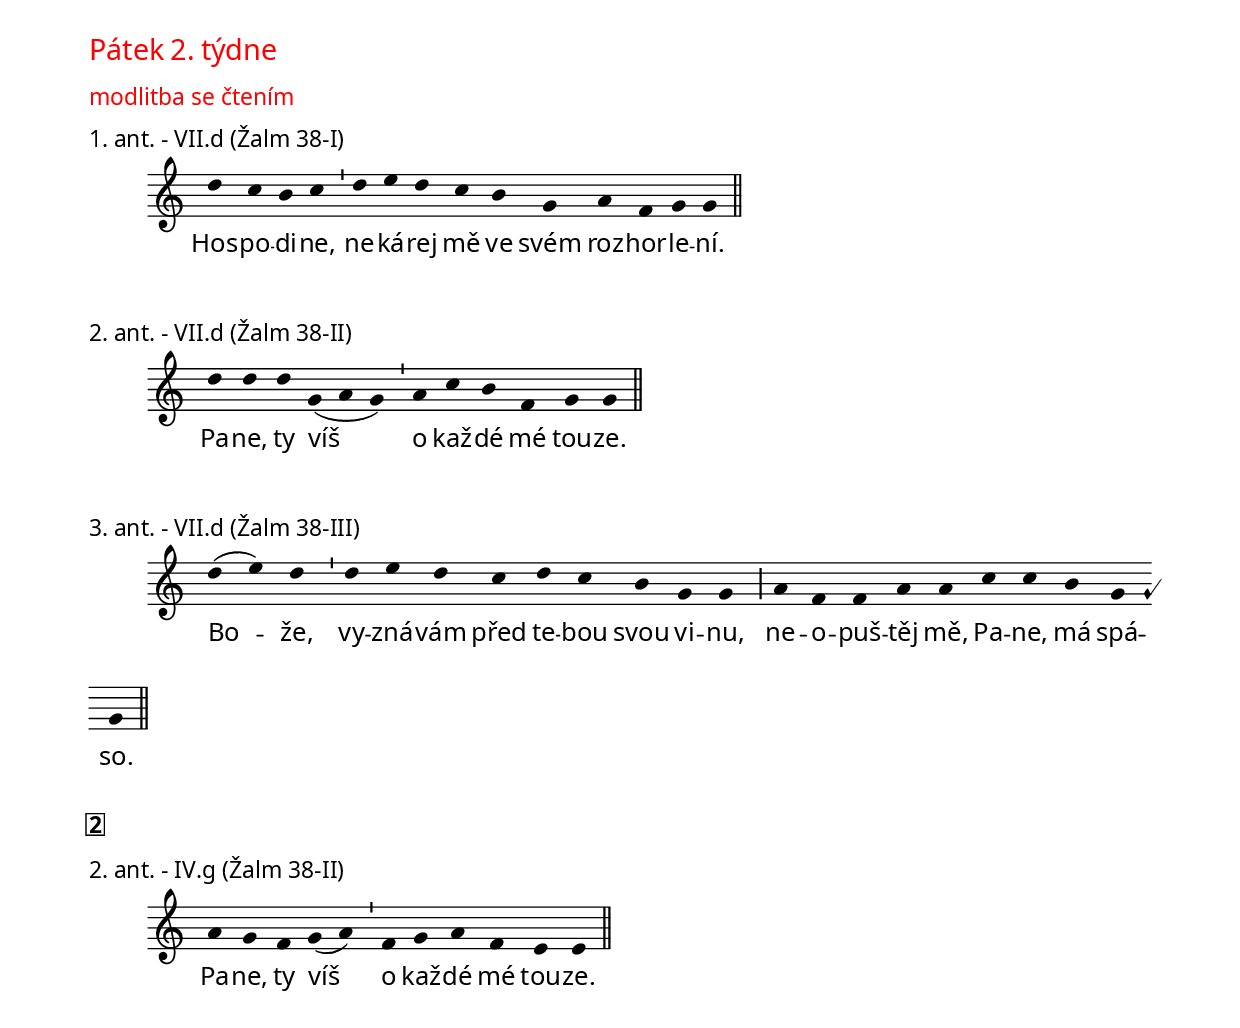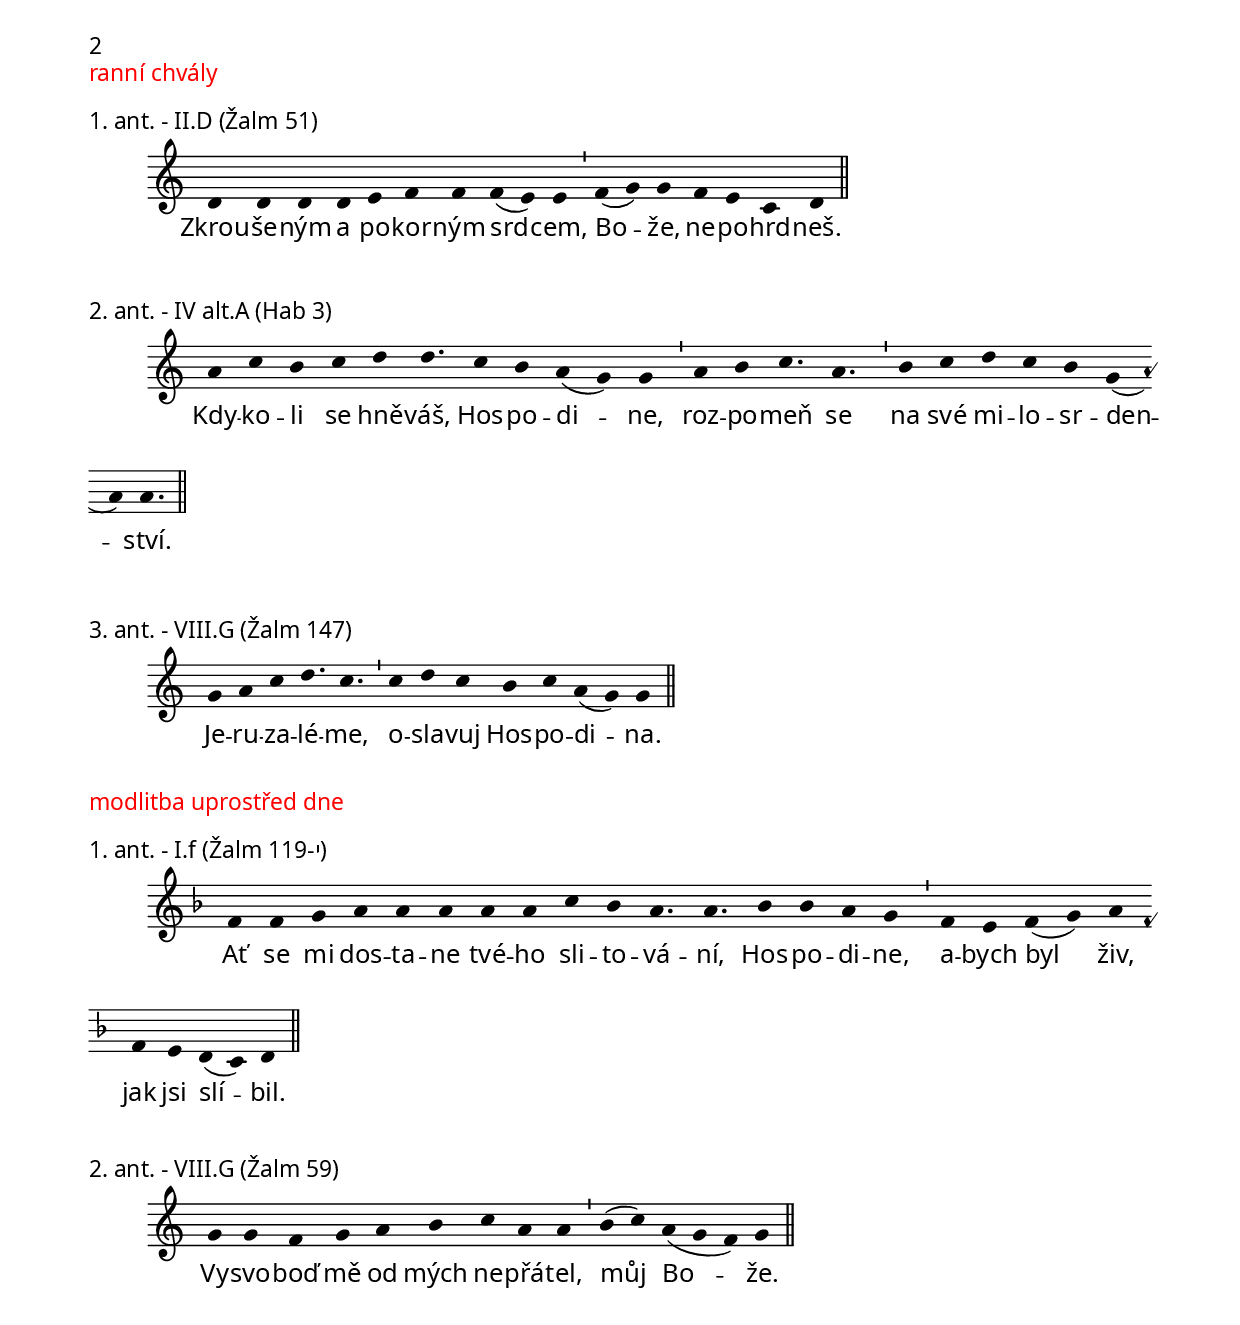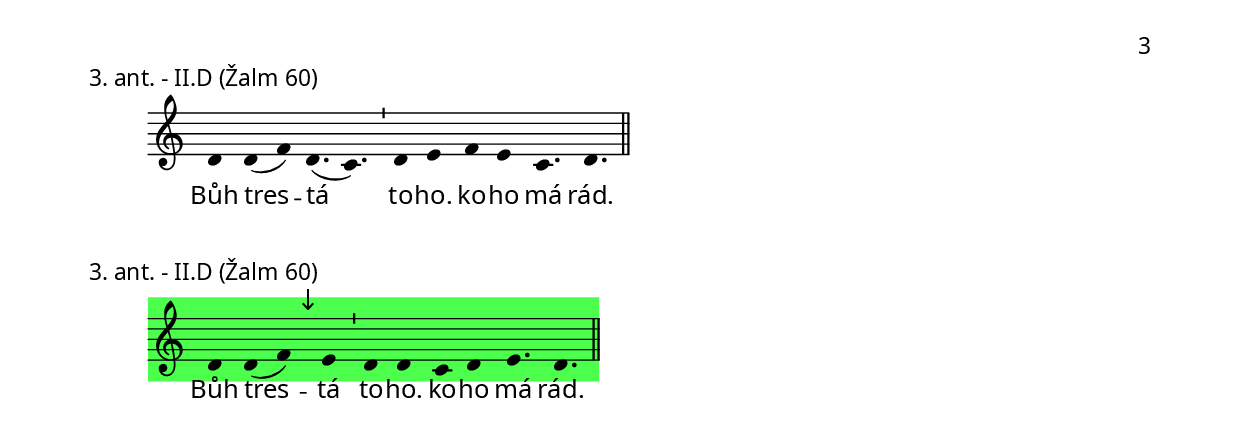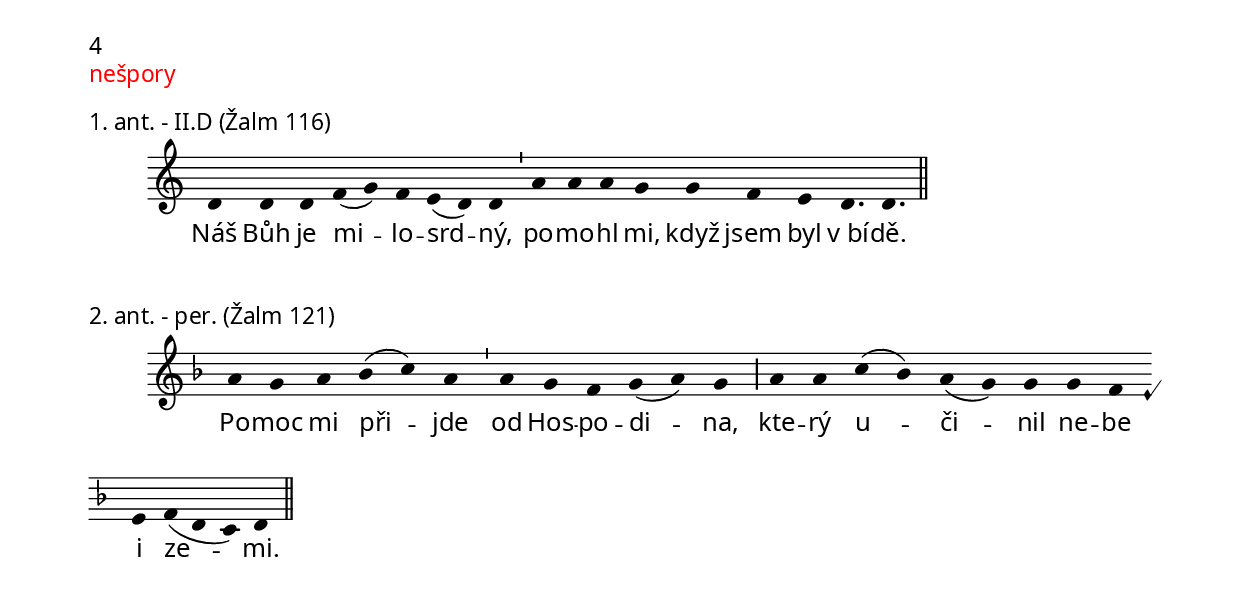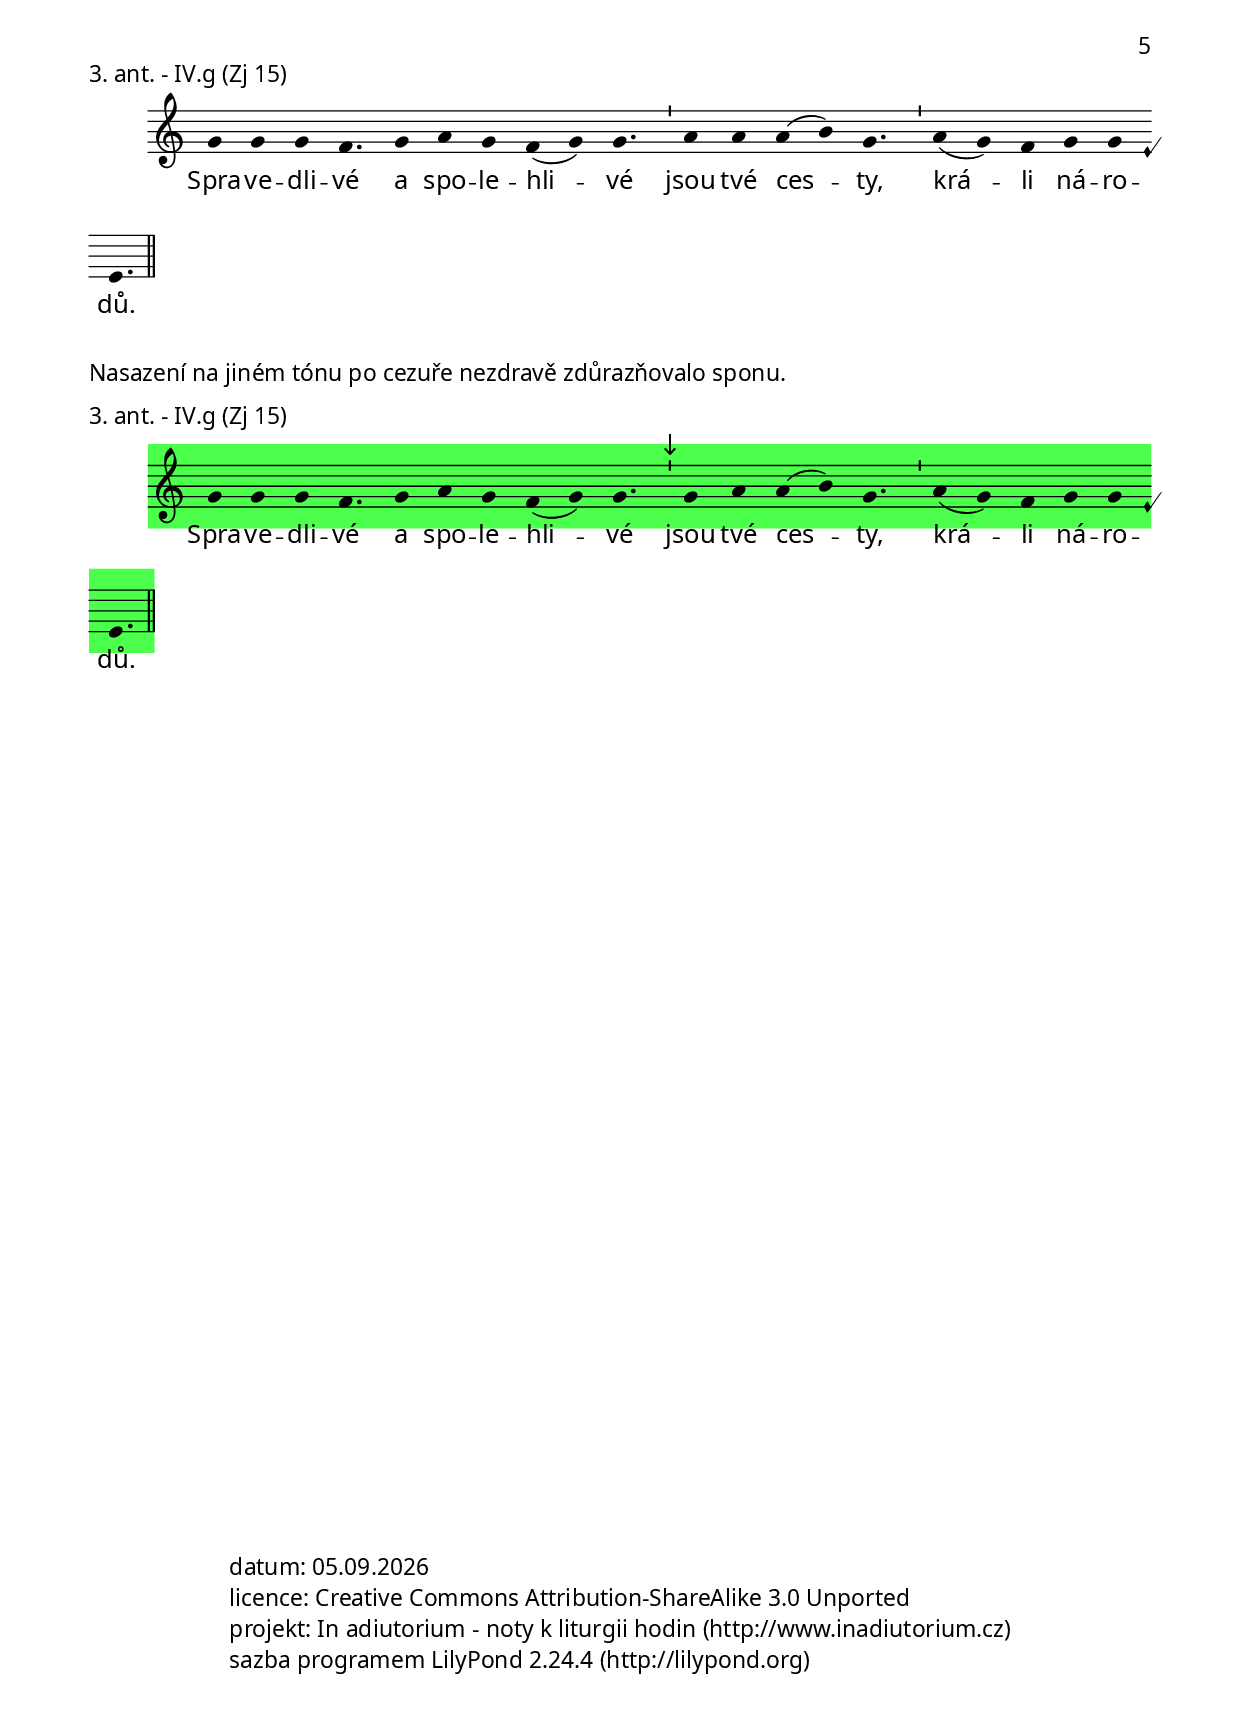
\include "../spolecne.ly"

\markup {\nadpisDen {Pátek 2. týdne}}

%\markup {\nadpisHodinka {"invitatorium"}}

%\score { \tIIpatekInvitatorium }

\markup {\nadpisHodinka {"modlitba se čtením"}}

\score {
  \relative c'' {
    \choralniRezim
    d4 c b c \barMin
    d e d c b g a f g g \barFinalis 
  }
  \addlyrics {
    Hos -- po -- di -- ne,
    ne -- ká -- rej mě ve svém roz -- hor -- le -- ní.
    
    % aleluja v breviari neni
  }
  \header {
    quid = "1. ant."
    modus = "VII"
    differentia = "d" 
    psalmus = "Žalm 38-I"
    id = ""
    piece = \markup {\sestavTitulek}
  }
}

\score {
  \relative c'' {
    \choralniRezim
    d4 d d g,( a g) \barMin
    a c b f g g \barFinalis
  }
  \addlyrics {
    Pa -- ne, ty víš 
    o kaž -- dé mé tou -- ze.
    
    A -- le -- lu -- ja.
  }
  \header {
    quid = "2. ant."
    modus = "VII"
    differentia = "d" 
    psalmus = "Žalm 38-II"
    id = ""
    piece = \markup {\sestavTitulek}
  }
}

\score {
  \relative c'' {
    \choralniRezim
    d4( e) d \barMin d e d c d c b g g \barMaior
    a f f a a c c b g g \barFinalis
  }
  \addlyrics {
    Bo -- že, vy -- zná -- vám před te -- bou svou vi -- nu,
    ne -- o -- puš -- těj mě, Pa -- ne, má spá -- so.
    
    A -- le -- lu -- ja.
  }
  \header {
    quid = "3. ant."
    modus = "VII"
    differentia = "d" 
    psalmus = "Žalm 38-III"
    id = ""
    piece = \markup {\sestavTitulek}
  }
}

\markup\nadpisSkupiny 2

\score {
  \relative c'' {
    \choralniRezim
    a4 g f g( a) \barMin
    f g a f e e \barFinalis
  }
  \addlyrics {
    Pa -- ne, ty víš 
    o kaž -- dé mé tou -- ze.
    
    A -- le -- lu -- ja.
  }
  \header {
    quid = "2. ant."
    modus = "IV"
    differentia = "g" 
    psalmus = "Žalm 38-II"
    id = ""
    piece = \markup {\sestavTitulek}
  }
}

\pageBreak

\markup {\nadpisHodinka {"ranní chvály"}}

\score {
  \relative c' {
    \choralniRezim
    d4 d d d e f f f( e) e \barMin f( g) g f e c d \barFinalis
  }
  \addlyrics {
    Zkrou -- še -- ným a po -- kor -- ným srd -- cem, Bo -- že, ne -- po -- hrd -- neš.
  }
  \header {
    quid = "1. ant."
    modus = "II"
    differentia = "D" 
    psalmus = "Žalm 51"
    id = "rch-ant1"
    piece = \markup {\sestavTitulek}
  }
}

\score {
  \relative c'' {
    \choralniRezim
    a4 c b c d d4. c4 b a( g) g \barMin a4 b c4. a \barMin
    b4 c d c b g( a) a4. \barFinalis
  }
  \addlyrics {
    Kdy -- ko -- li se hně -- váš, Hos -- po -- di -- ne,
    roz -- po -- meň se na své mi -- lo -- sr -- den -- ství.
  }
  \header {
    quid = "2. ant."
    modus = "IV alt"
    differentia = "A" 
    psalmus = "Hab 3"
    id = "rch-ant2"
    piece = \markup {\sestavTitulek}
  }
}

\score {
  \relative c'' {
    \choralniRezim
    g4 a c d4. c \barMin c4 d c b c a( g) g \barFinalis
  }
  \addlyrics {
    Je -- ru -- za -- lé -- me, o -- sla -- vuj Hos -- po -- di -- na.
  }
  \header {
    quid = "3. ant."
    modus = "VIII"
    differentia = "G" 
    psalmus = "Žalm 147"
    id = "rch-ant3"
    piece = \markup {\sestavTitulek}
  }
}

%\score { \tIIpatekAntBenedictus }

\markup {\nadpisHodinka {"modlitba uprostřed dne"}}

\score {
  \relative c' {
    \choralniRezim
    \key f \major
    f4 f g a a a a a c bes a4. a bes4 bes a g \barMin
    f e f( g) a f e d( c) d \barFinalis
  }
  \addlyrics {
    Ať se mi dos -- ta -- ne tvé -- ho sli -- to -- vá -- ní,
    Hos -- po -- di -- ne, a -- bych byl živ, jak jsi slí -- bil.
  }
  \header {
    quid = "1. ant."
    modus = "I"
    differentia = "f" 
    psalmus = "Žalm 119-י"
    id = "up-ant1"
    piece = \markup {\sestavTitulek}
  }
}

\score {
  \relative c'' {
    \choralniRezim
    g4 g f g a b c a a \barMin b( c) a( g f) g \barFinalis
  }
  \addlyrics {
    Vy -- svo -- boď mě od mých ne -- přá -- tel, můj Bo -- že.
  }
  \header {
    quid = "2. ant."
    modus = "VIII"
    differentia = "G" 
    psalmus = "Žalm 59"
    id = "up-ant2"
    piece = \markup {\sestavTitulek}
  }
}

\pageBreak

\score {
  \relative c' {
    \choralniRezim
    d4 d( f) d4.( c) \barMin d4 e f e c4. d \barFinalis
  }
  \addlyrics {
    Bůh tres -- tá to -- ho. ko -- ho má rád.
  }
  \header {
    quid = "3. ant."
    modus = "II"
    differentia = "D" 
    psalmus = "Žalm 60"
    id = "up-ant3"
    piece = \markup {\sestavTitulek}
  }
}

\score {
  \relative c' {
    \zvyraznovacZeleny
    \choralniRezim
    d4 d( f) \mark\sipka e \barMin d d c d e4. d \barFinalis
  }
  \addlyrics {
    Bůh tres -- tá to -- ho. ko -- ho má rád.
  }
  \header {
    quid = "3. ant."
    modus = "II"
    differentia = "D" 
    psalmus = "Žalm 60"
    id = "up-ant3"
    piece = \markup {\sestavTitulek}
  }
}

\pageBreak

\markup {\nadpisHodinka {"nešpory"}}

\score {
  \relative c' {
    \choralniRezim
    d4 d d f( g) f e( d) d \barMin a' a a g g f e d4. d \barFinalis
  }
  \addlyrics {
    Náš Bůh je mi -- lo -- srd -- ný, po -- mo -- hl mi,
    když jsem byl v_bí -- dě.
  }
  \header {
    quid = "1. ant."
    modus = "II"
    differentia = "D" 
    psalmus = "Žalm 116"
    id = "ne-ant1"
    piece = \markup {\sestavTitulek}
  }
}

\score {
  \relative c'' {
    \choralniRezim
    \key f \major
    a4 g a bes( c) a \barMin a g f g( a) g \barMaior
    a a c( bes) a( g) g g f e f( d c) d \barFinalis
  }
  \addlyrics {
    Po -- moc mi při -- jde od Hos -- po -- di -- na,
    kte -- rý u -- či -- nil ne -- be i ze -- mi.
  }
  \header {
    quid = "2. ant."
    modus = "per"
    psalmus = "Žalm 121"
    id = "ne-ant2"
    piece = \markup {\sestavTitulek}
  }
}

\pageBreak

\score {
  \relative c'' {
    \choralniRezim
    g4 g g f4. g4 a g f( g) g4. \barMin a4 a a( b) g4. \barMin
    a4( g) f g g e4. \barFinalis
  }
  \addlyrics {
    Spra -- ve -- dli -- vé a spo -- le -- hli -- vé jsou tvé ces -- ty,
    krá -- li ná -- ro -- dů.
  }
  \header {
    quid = "3. ant."
    modus = "IV"
    differentia = "g" 
    psalmus = "Zj 15"
    id = "ne-ant3"
    piece = \markup {\sestavTitulek}
  }
}

\markup{Nasazení na jiném tónu po cezuře nezdravě zdůrazňovalo sponu.}

\score {
  \relative c'' {
    \zvyraznovacZeleny
    \choralniRezim
    g4 g g f4. g4 a g f( g) g4. \barMin \mark\sipka g4 a a( b) g4. \barMin
    a4( g) f g g e4. \barFinalis
  }
  \addlyrics {
    Spra -- ve -- dli -- vé a spo -- le -- hli -- vé jsou tvé ces -- ty,
    krá -- li ná -- ro -- dů.
  }
  \header {
    quid = "3. ant."
    modus = "IV"
    differentia = "g" 
    psalmus = "Zj 15"
    id = "ne-ant3"
    piece = \markup {\sestavTitulek}
  }
}

%\score { \tIIpatekNespAntIII }

%\score { \tIIpatekAntMagnificat }